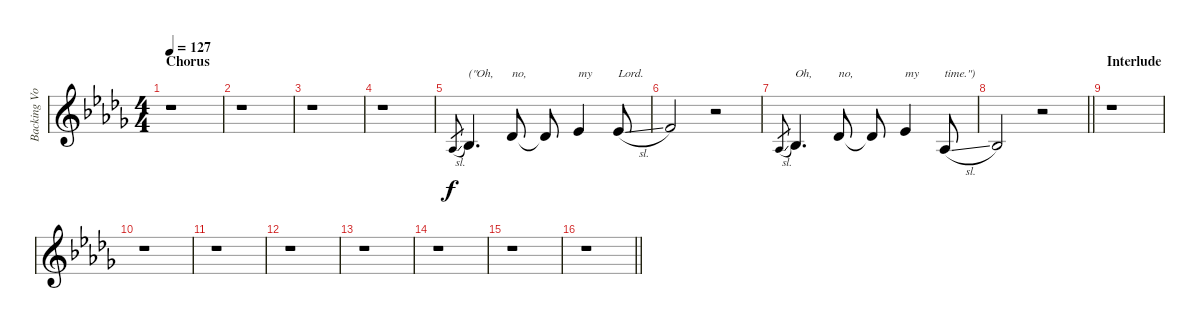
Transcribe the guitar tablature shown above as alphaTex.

\track ("Backing Vocals 1" "Backing Vo") {instrument lead6voice}
\staff {score}
\tuning (E4 B3 G3 D3 A2 E2) {hide}
\ts (4 4)
\section ("" "Chorus")
\tempo 127
\clef g2
\ks bbminor
r.1{dy f} |
r.1 |
r.1 |
r.1 |
6.4{sl}.8{gr} 8.4.4{d txt "(\"Oh,"} 6.3.8{txt "no,"} 6.3{t}.8 4.2.4{txt "my"} 4.2{sl}.8{txt "Lord."} |
6.2.2 r.2 |
6.4{sl}.8{gr} 8.4.4{d txt "Oh,"} 6.3.8{txt "no,"} 6.3{t}.8 4.2.4{txt "my"} 6.4{sl}.8{txt "time.\")"} |
\barLineRight lightlight
8.4.2 r.2 |
\section ("" "Interlude")
r.1 |
r.1 |
r.1 |
r.1 |
r.1 |
r.1 |
r.1 |
\barLineRight lightlight
r.1
